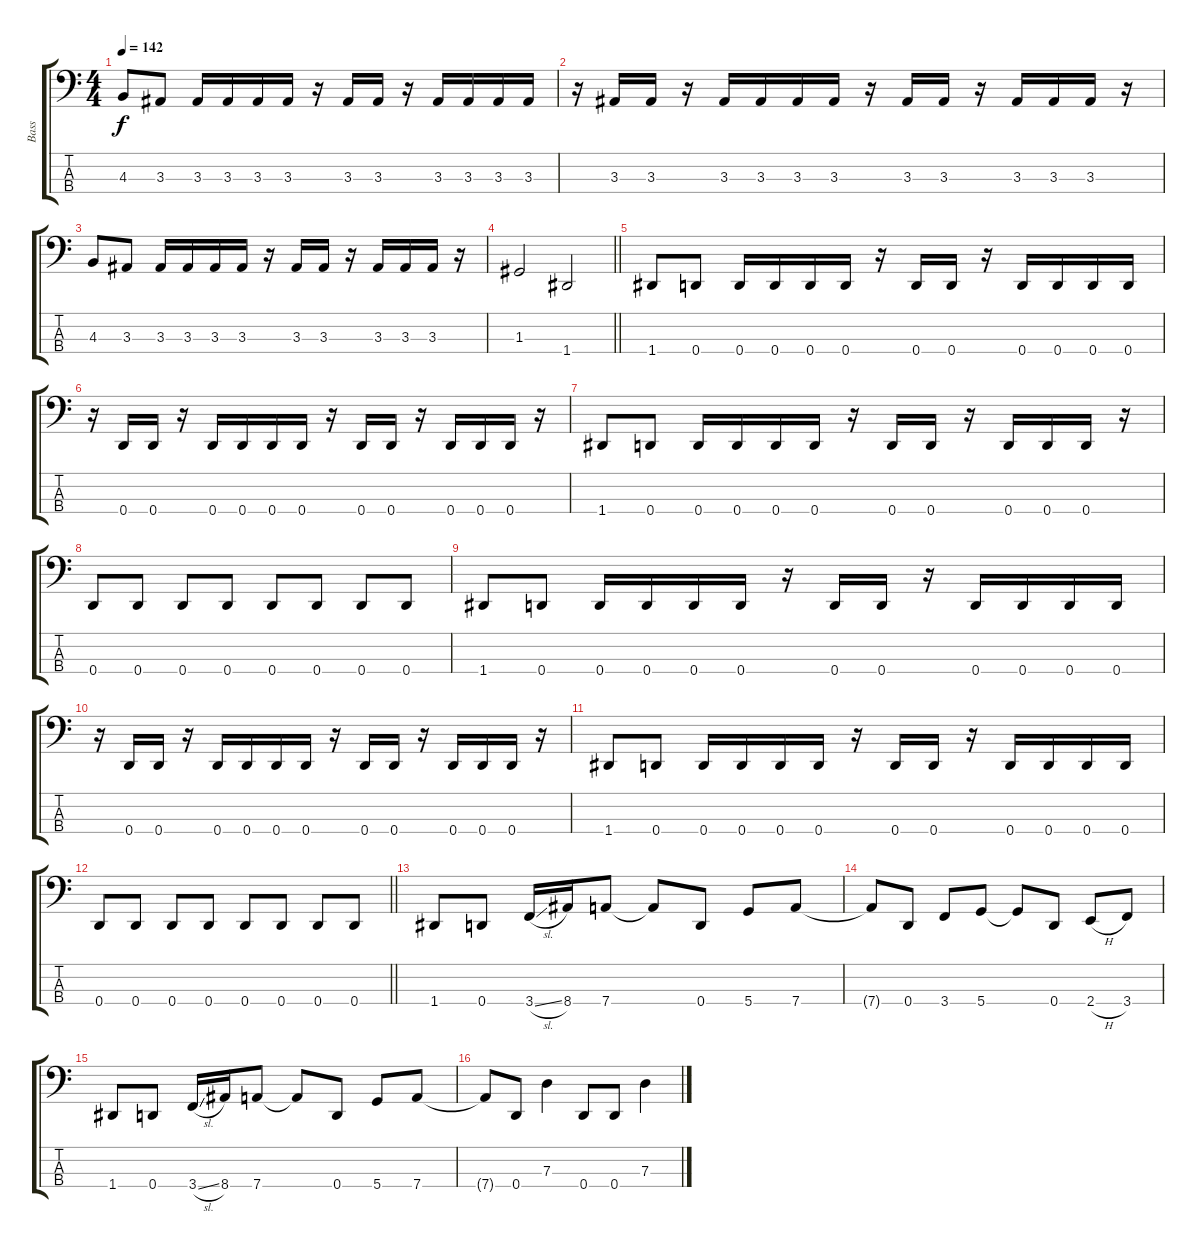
\track ("Bass" "Bass") {instrument electricbasspick}
\staff {score tabs}
\tuning (F2 C2 G1 D1) {hide}
\ts (4 4)
\tempo 142
\clef f4
\ks c
4.3.8{dy f} 3.3.8 3.3.16 3.3.16 3.3.16 3.3.16 r.16 3.3.16 3.3.16 r.16 3.3.16 3.3.16 3.3.16 3.3.16 |
r.16 3.3.16 3.3.16 r.16 3.3.16 3.3.16 3.3.16 3.3.16 r.16 3.3.16 3.3.16 r.16 3.3.16 3.3.16 3.3.16 r.16 |
4.3.8 3.3.8 3.3.16 3.3.16 3.3.16 3.3.16 r.16 3.3.16 3.3.16 r.16 3.3.16 3.3.16 3.3.16 r.16 |
\barLineRight lightlight
1.3.2 1.4.2 |
1.4.8 0.4.8 0.4.16 0.4.16 0.4.16 0.4.16 r.16 0.4.16 0.4.16 r.16 0.4.16 0.4.16 0.4.16 0.4.16 |
r.16 0.4.16 0.4.16 r.16 0.4.16 0.4.16 0.4.16 0.4.16 r.16 0.4.16 0.4.16 r.16 0.4.16 0.4.16 0.4.16 r.16 |
1.4.8 0.4.8 0.4.16 0.4.16 0.4.16 0.4.16 r.16 0.4.16 0.4.16 r.16 0.4.16 0.4.16 0.4.16 r.16 |
0.4.8 0.4.8 0.4.8 0.4.8 0.4.8 0.4.8 0.4.8 0.4.8 |
1.4.8 0.4.8 0.4.16 0.4.16 0.4.16 0.4.16 r.16 0.4.16 0.4.16 r.16 0.4.16 0.4.16 0.4.16 0.4.16 |
r.16 0.4.16 0.4.16 r.16 0.4.16 0.4.16 0.4.16 0.4.16 r.16 0.4.16 0.4.16 r.16 0.4.16 0.4.16 0.4.16 r.16 |
1.4.8 0.4.8 0.4.16 0.4.16 0.4.16 0.4.16 r.16 0.4.16 0.4.16 r.16 0.4.16 0.4.16 0.4.16 0.4.16 |
\barLineRight lightlight
0.4.8 0.4.8 0.4.8 0.4.8 0.4.8 0.4.8 0.4.8 0.4.8 |
1.4.8 0.4.8 3.4{sl}.16 8.4.16 7.4.8 7.4{t}.8 0.4.8 5.4.8 7.4.8 |
7.4{t}.8 0.4.8 3.4.8 5.4.8 5.4{t}.8 0.4.8 2.4{h}.8 3.4.8 |
1.4.8 0.4.8 3.4{sl}.16 8.4.16 7.4.8 7.4{t}.8 0.4.8 5.4.8 7.4.8 |
7.4{t}.8 0.4.8 7.3.4 0.4.8 0.4.8 7.3.4
